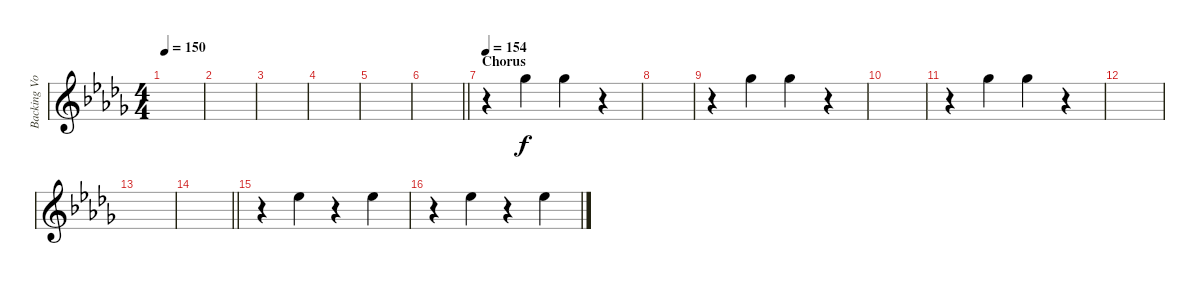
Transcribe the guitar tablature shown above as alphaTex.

\track ("Backing Vocals " "Backing Vo") {instrument distortionguitar}
\staff {score}
\tuning (E4 B3 G3 D3 A2 E2) {hide}
\ts (4 4)
\tempo 150
\clef g2
\ks db
|
|
|
|
|
\barLineRight lightlight
|
\section ("" "Chorus")
\tempo 154
r.4 11.3.4 11.3.4 r.4 |
|
r.4 11.3.4 11.3.4 r.4 |
|
r.4 11.3.4 11.3.4 r.4 |
|
|
\barLineRight lightlight
|
r.4 8.3.4 r.4 8.3.4 |
r.4 8.3.4 r.4 8.3.4
